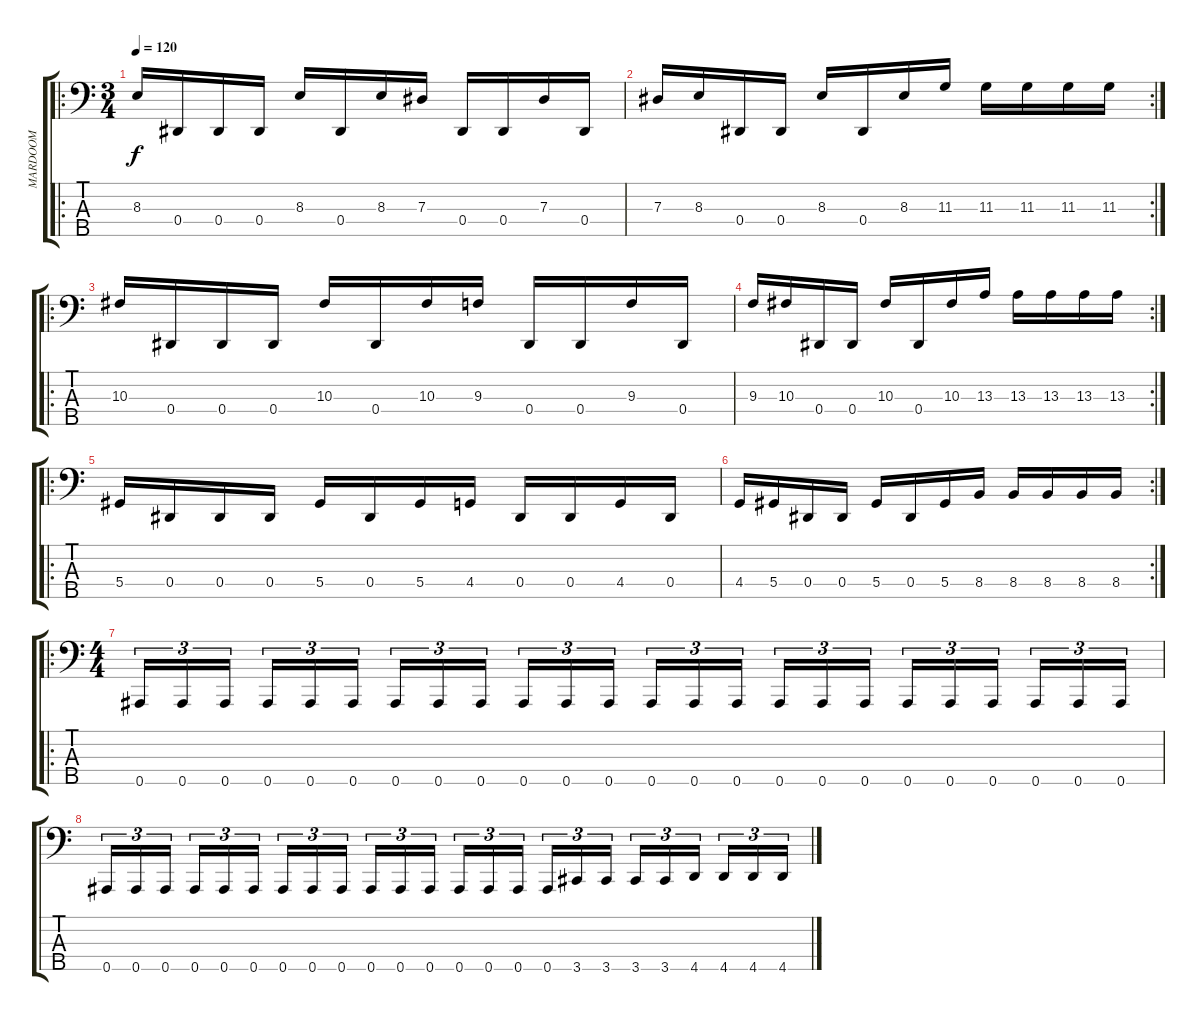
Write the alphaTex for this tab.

\track ("MARDOOM" "MARDOOM") {instrument electricbasspick}
\staff {score tabs}
\tuning (Gb2 Db2 Ab1 Eb1 Bb0) {hide}
\ro
\ts (3 4)
\tempo 120
\clef f4
\ks c
8.3.16{dy f} 0.4.16 0.4.16 0.4.16 8.3.16 0.4.16 8.3.16 7.3.16 0.4.16 0.4.16 7.3.16 0.4.16 |
\rc 2
7.3.16 8.3.16 0.4.16 0.4.16 8.3.16 0.4.16 8.3.16 11.3.16 11.3.16 11.3.16 11.3.16 11.3.16 |
\ro
10.3.16 0.4.16 0.4.16 0.4.16 10.3.16 0.4.16 10.3.16 9.3.16 0.4.16 0.4.16 9.3.16 0.4.16 |
\rc 2
9.3.16 10.3.16 0.4.16 0.4.16 10.3.16 0.4.16 10.3.16 13.3.16 13.3.16 13.3.16 13.3.16 13.3.16 |
\ro
5.4.16 0.4.16 0.4.16 0.4.16 5.4.16 0.4.16 5.4.16 4.4.16 0.4.16 0.4.16 4.4.16 0.4.16 |
\rc 2
4.4.16 5.4.16 0.4.16 0.4.16 5.4.16 0.4.16 5.4.16 8.4.16 8.4.16 8.4.16 8.4.16 8.4.16 |
\ro
\ts (4 4)
0.5.16{tu (3 2)} 0.5.16{tu (3 2)} 0.5.16{tu (3 2) beam splitsecondary} 0.5.16{tu (3 2)} 0.5.16{tu (3 2)} 0.5.16{tu (3 2)} 0.5.16{tu (3 2)} 0.5.16{tu (3 2)} 0.5.16{tu (3 2) beam splitsecondary} 0.5.16{tu (3 2)} 0.5.16{tu (3 2)} 0.5.16{tu (3 2)} 0.5.16{tu (3 2)} 0.5.16{tu (3 2)} 0.5.16{tu (3 2) beam splitsecondary} 0.5.16{tu (3 2)} 0.5.16{tu (3 2)} 0.5.16{tu (3 2)} 0.5.16{tu (3 2)} 0.5.16{tu (3 2)} 0.5.16{tu (3 2) beam splitsecondary} 0.5.16{tu (3 2)} 0.5.16{tu (3 2)} 0.5.16{tu (3 2)} |
0.5.16{tu (3 2)} 0.5.16{tu (3 2)} 0.5.16{tu (3 2) beam splitsecondary} 0.5.16{tu (3 2)} 0.5.16{tu (3 2)} 0.5.16{tu (3 2)} 0.5.16{tu (3 2)} 0.5.16{tu (3 2)} 0.5.16{tu (3 2) beam splitsecondary} 0.5.16{tu (3 2)} 0.5.16{tu (3 2)} 0.5.16{tu (3 2)} 0.5.16{tu (3 2)} 0.5.16{tu (3 2)} 0.5.16{tu (3 2) beam splitsecondary} 0.5.16{tu (3 2)} 3.5.16{tu (3 2)} 3.5.16{tu (3 2)} 3.5.16{tu (3 2)} 3.5.16{tu (3 2)} 4.5.16{tu (3 2) beam splitsecondary} 4.5.16{tu (3 2)} 4.5.16{tu (3 2)} 4.5.16{tu (3 2)}
